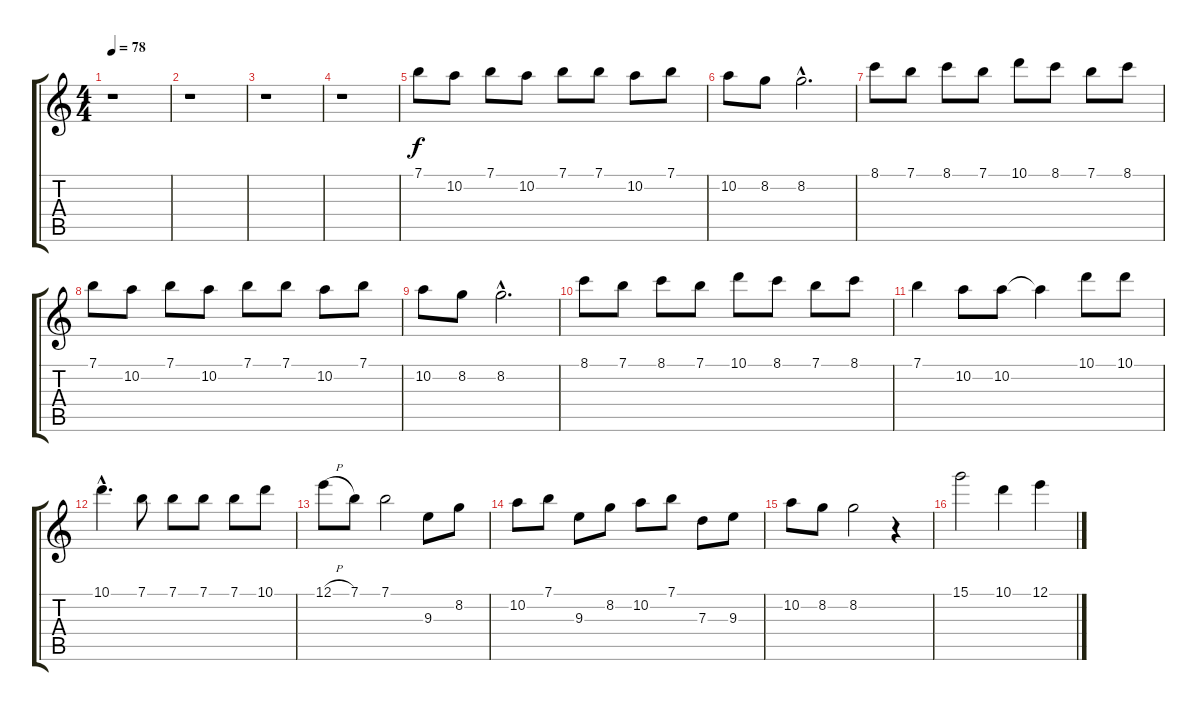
\track "" {instrument overdrivenguitar}
\staff {score tabs}
\tuning (E4 B3 G3 D3 A2 E2) {hide}
\ts (4 4)
\tempo 78
\clef g2
\ks c
r.1{dy f instrument overdrivenguitar} |
r.1 |
r.1 |
r.1 |
7.1.8 10.2.8 7.1.8 10.2.8 7.1.8 7.1.8 10.2.8 7.1.8 |
10.2.8 8.2.8 8.2{hac}.2{d} |
8.1.8 7.1.8 8.1.8 7.1.8 10.1.8 8.1.8 7.1.8 8.1.8 |
7.1.8 10.2.8 7.1.8 10.2.8 7.1.8 7.1.8 10.2.8 7.1.8 |
10.2.8 8.2.8 8.2{hac}.2{d} |
8.1.8 7.1.8 8.1.8 7.1.8 10.1.8 8.1.8 7.1.8 8.1.8 |
7.1.4 10.2.8 10.2.8 10.2{t}.4 10.1.8 10.1.8 |
10.1{hac}.4{d} 7.1.8 7.1.8 7.1.8 7.1.8 10.1.8 |
12.1{h}.8 7.1.8 7.1.2 9.3.8 8.2.8 |
10.2.8 7.1.8 9.3.8 8.2.8 10.2.8 7.1.8 7.3.8 9.3.8 |
10.2.8 8.2.8 8.2.2 r.4 |
15.1.2 10.1.4 12.1.4
